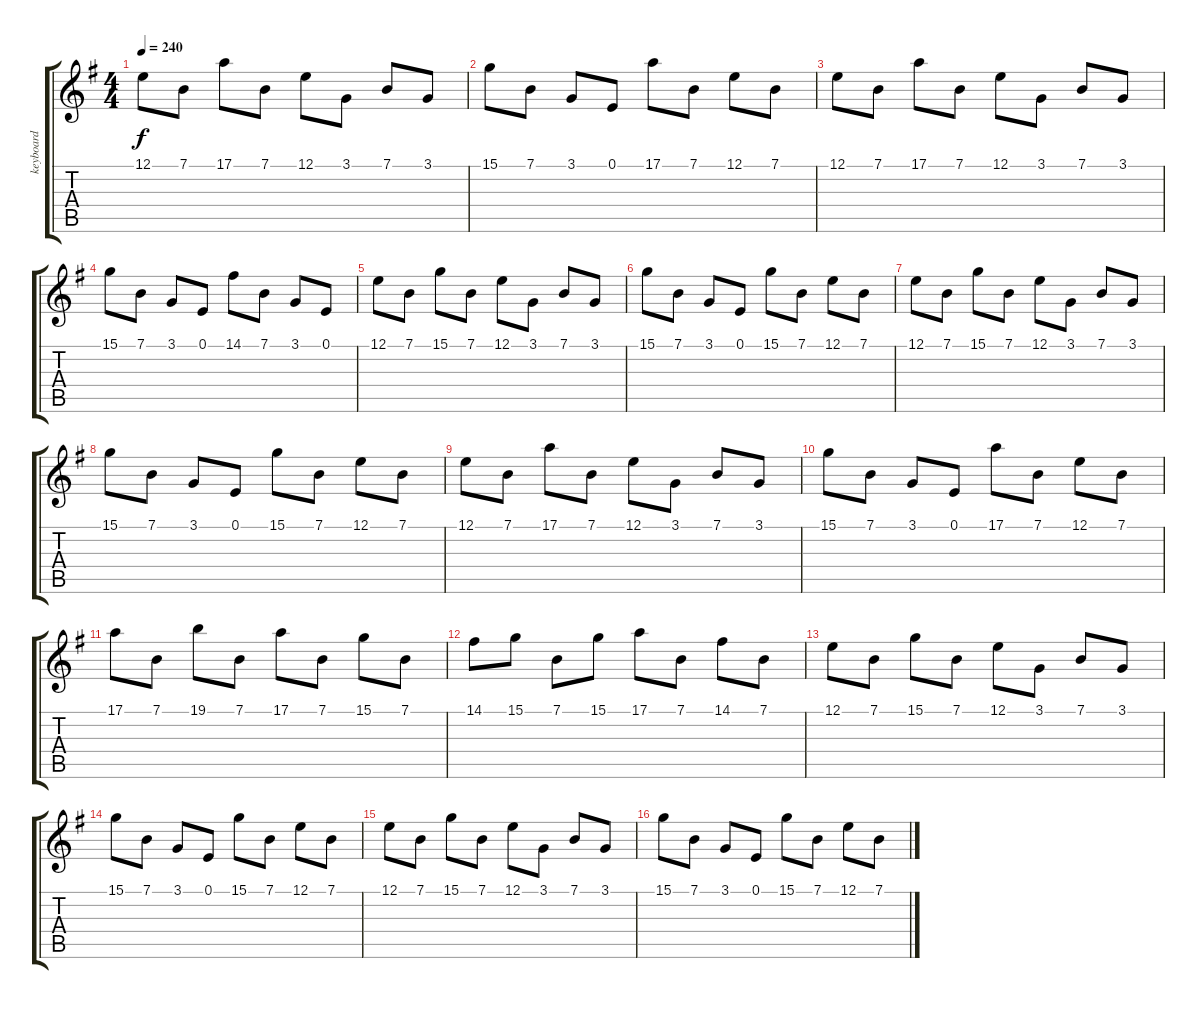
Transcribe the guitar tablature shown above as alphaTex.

\track ("keyboard" "keyboard") {instrument lead2sawtooth}
\staff {score tabs}
\tuning (E4 B3 G3 D3 A2 E2) {hide}
\ts (4 4)
\tempo 240
\clef g2
\ks eminor
12.1.8{dy f} 7.1.8 17.1.8 7.1.8 12.1.8 3.1.8 7.1.8 3.1.8 |
15.1.8 7.1.8 3.1.8 0.1.8 17.1.8 7.1.8 12.1.8 7.1.8 |
12.1.8 7.1.8 17.1.8 7.1.8 12.1.8 3.1.8 7.1.8 3.1.8 |
15.1.8 7.1.8 3.1.8 0.1.8 14.1.8 7.1.8 3.1.8 0.1.8 |
12.1.8 7.1.8 15.1.8 7.1.8 12.1.8 3.1.8 7.1.8 3.1.8 |
15.1.8 7.1.8 3.1.8 0.1.8 15.1.8 7.1.8 12.1.8 7.1.8 |
12.1.8 7.1.8 15.1.8 7.1.8 12.1.8 3.1.8 7.1.8 3.1.8 |
15.1.8 7.1.8 3.1.8 0.1.8 15.1.8 7.1.8 12.1.8 7.1.8 |
12.1.8 7.1.8 17.1.8 7.1.8 12.1.8 3.1.8 7.1.8 3.1.8 |
15.1.8 7.1.8 3.1.8 0.1.8 17.1.8 7.1.8 12.1.8 7.1.8 |
17.1.8 7.1.8 19.1.8 7.1.8 17.1.8 7.1.8 15.1.8 7.1.8 |
14.1.8 15.1.8 7.1.8 15.1.8 17.1.8 7.1.8 14.1.8 7.1.8 |
12.1.8 7.1.8 15.1.8 7.1.8 12.1.8 3.1.8 7.1.8 3.1.8 |
15.1.8 7.1.8 3.1.8 0.1.8 15.1.8 7.1.8 12.1.8 7.1.8 |
12.1.8 7.1.8 15.1.8 7.1.8 12.1.8 3.1.8 7.1.8 3.1.8 |
15.1.8 7.1.8 3.1.8 0.1.8 15.1.8 7.1.8 12.1.8 7.1.8
